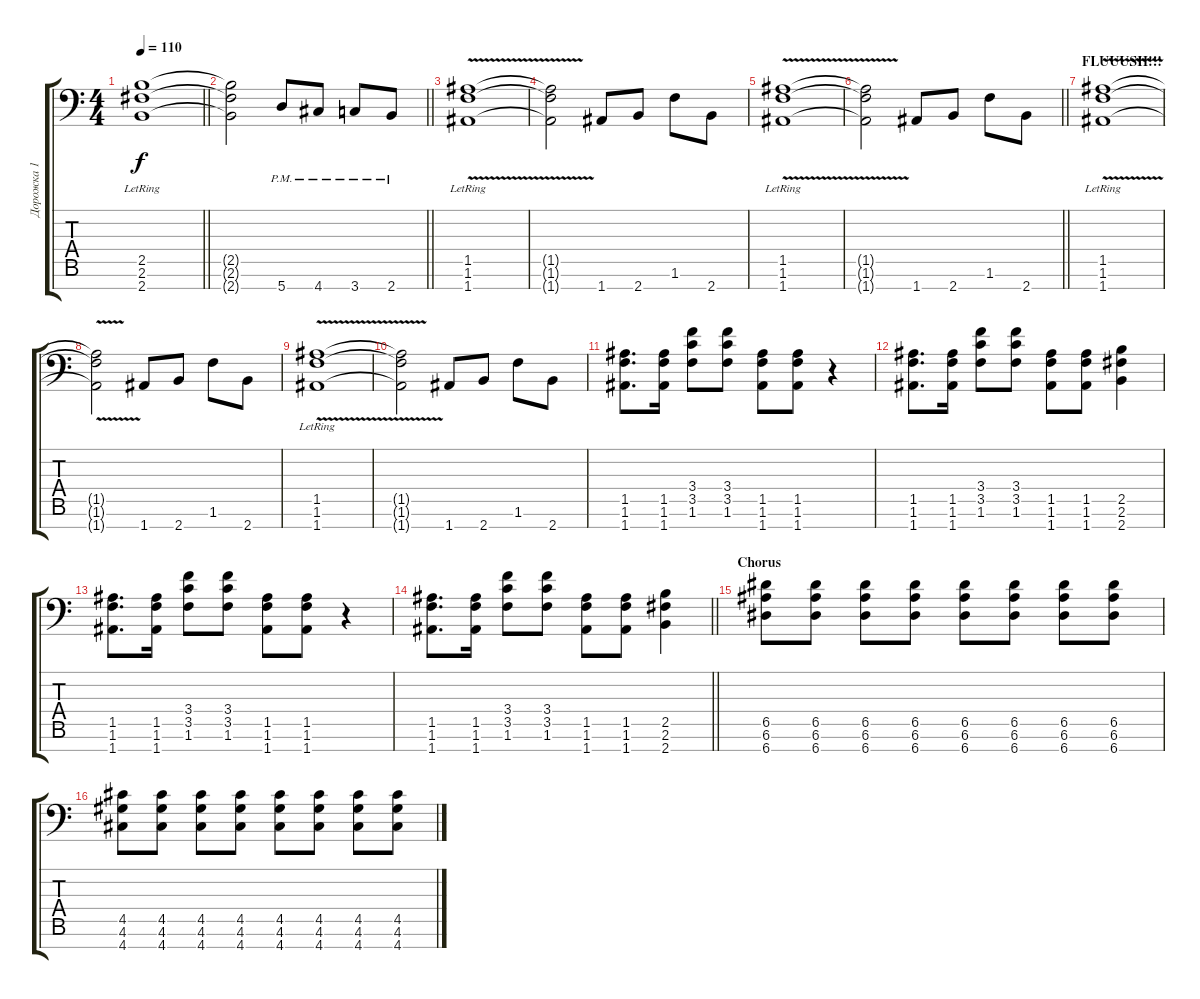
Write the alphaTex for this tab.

\track ("Дорожка 1" "Дорожка 1") {instrument distortionguitar}
\staff {score tabs}
\tuning (E4 B3 Gb3 D3 A2 E2 A1) {hide}
\ts (4 4)
\tempo 110
\clef f4
\barLineRight lightlight
\ks c
(2.5{lr} 2.6{lr} 2.7{lr}).1{dy f} |
\barLineRight lightlight
(2.5{t} 2.6{t} 2.7{t}).2 5.7{pm}.8 4.7{pm}.8 3.7{pm}.8 2.7{pm}.8 |
(1.5{v lr} 1.6{v lr} 1.7{v lr}).1 |
(1.5{t} 1.6{t} 1.7{t}).2 1.7.8 2.7.8 1.6.8 2.7.8 |
(1.5{v lr} 1.6{v lr} 1.7{v lr}).1 |
\barLineRight lightlight
(1.5{t} 1.6{t} 1.7{t}).2 1.7.8 2.7.8 1.6.8 2.7.8 |
\section ("" "FLUUUSH!!!")
(1.5{v lr} 1.6{v lr} 1.7{v lr}).1 |
(1.5{t} 1.6{t} 1.7{t}).2 1.7.8 2.7.8 1.6.8 2.7.8 |
(1.5{v lr} 1.6{v lr} 1.7{v lr}).1 |
(1.5{t} 1.6{t} 1.7{t}).2 1.7.8 2.7.8 1.6.8 2.7.8 |
(1.5 1.6 1.7).8{d} (1.5 1.6 1.7).16 (3.4 3.5 1.6).8 (3.4 3.5 1.6).8 (1.5 1.6 1.7).8 (1.5 1.6 1.7).8 r.4 |
(1.5 1.6 1.7).8{d} (1.5 1.6 1.7).16 (3.4 3.5 1.6).8 (3.4 3.5 1.6).8 (1.5 1.6 1.7).8 (1.5 1.6 1.7).8 (2.5 2.6 2.7).4 |
(1.5 1.6 1.7).8{d} (1.5 1.6 1.7).16 (3.4 3.5 1.6).8 (3.4 3.5 1.6).8 (1.5 1.6 1.7).8 (1.5 1.6 1.7).8 r.4 |
\barLineRight lightlight
(1.5 1.6 1.7).8{d} (1.5 1.6 1.7).16 (3.4 3.5 1.6).8 (3.4 3.5 1.6).8 (1.5 1.6 1.7).8 (1.5 1.6 1.7).8 (2.5 2.6 2.7).4 |
\section ("" "Chorus")
(6.5 6.6 6.7).8 (6.5 6.6 6.7).8 (6.5 6.6 6.7).8 (6.5 6.6 6.7).8 (6.5 6.6 6.7).8 (6.5 6.6 6.7).8 (6.5 6.6 6.7).8 (6.5 6.6 6.7).8 |
(4.5 4.6 4.7).8 (4.5 4.6 4.7).8 (4.5 4.6 4.7).8 (4.5 4.6 4.7).8 (4.5 4.6 4.7).8 (4.5 4.6 4.7).8 (4.5 4.6 4.7).8 (4.5 4.6 4.7).8
